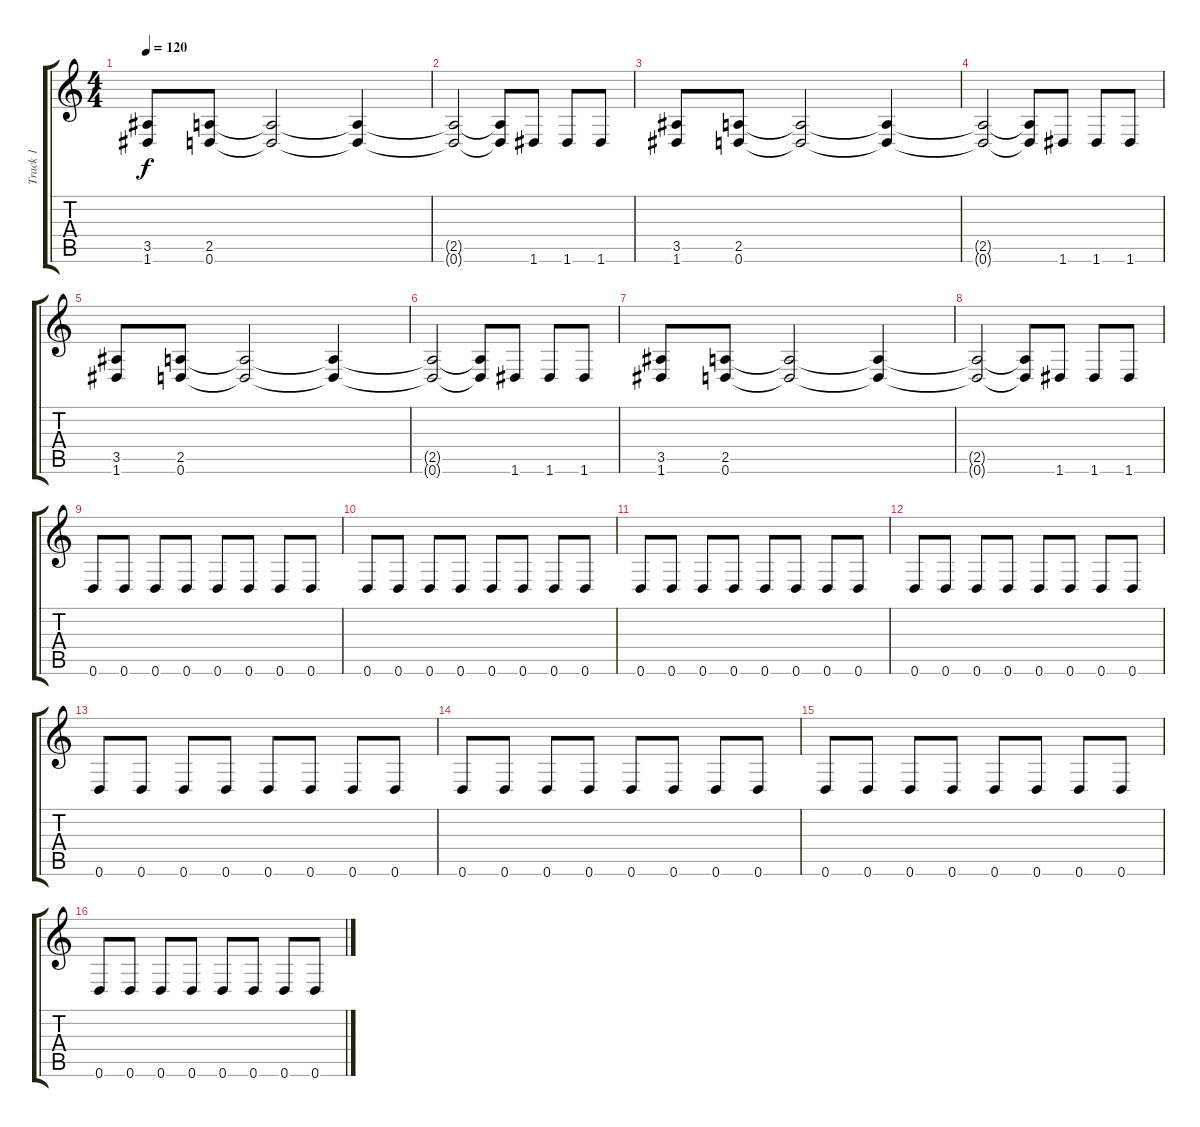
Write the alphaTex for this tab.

\track ("Track 1" "Track 1") {instrument distortionguitar}
\staff {score tabs}
\tuning (D4 A3 F3 C3 G2 D2) {hide}
\ts (4 4)
\tempo 120
\clef g2
\ks c
(3.5 1.6).8{dy f} (2.5 0.6).8 (2.5{t} 0.6{t}).2 (2.5{t} 0.6{t}).4 |
(2.5{t} 0.6{t}).2 (2.5{t} 0.6{t}).8 1.6.8 1.6.8 1.6.8 |
(3.5 1.6).8 (2.5 0.6).8 (2.5{t} 0.6{t}).2 (2.5{t} 0.6{t}).4 |
(2.5{t} 0.6{t}).2 (2.5{t} 0.6{t}).8 1.6.8 1.6.8 1.6.8 |
(3.5 1.6).8 (2.5 0.6).8 (2.5{t} 0.6{t}).2 (2.5{t} 0.6{t}).4 |
(2.5{t} 0.6{t}).2 (2.5{t} 0.6{t}).8 1.6.8 1.6.8 1.6.8 |
(3.5 1.6).8 (2.5 0.6).8 (2.5{t} 0.6{t}).2 (2.5{t} 0.6{t}).4 |
(2.5{t} 0.6{t}).2 (2.5{t} 0.6{t}).8 1.6.8 1.6.8 1.6.8 |
0.6.8 0.6.8 0.6.8 0.6.8 0.6.8 0.6.8 0.6.8 0.6.8 |
0.6.8 0.6.8 0.6.8 0.6.8 0.6.8 0.6.8 0.6.8 0.6.8 |
0.6.8 0.6.8 0.6.8 0.6.8 0.6.8 0.6.8 0.6.8 0.6.8 |
0.6.8 0.6.8 0.6.8 0.6.8 0.6.8 0.6.8 0.6.8 0.6.8 |
0.6.8 0.6.8 0.6.8 0.6.8 0.6.8 0.6.8 0.6.8 0.6.8 |
0.6.8 0.6.8 0.6.8 0.6.8 0.6.8 0.6.8 0.6.8 0.6.8 |
0.6.8 0.6.8 0.6.8 0.6.8 0.6.8 0.6.8 0.6.8 0.6.8 |
0.6.8 0.6.8 0.6.8 0.6.8 0.6.8 0.6.8 0.6.8 0.6.8
